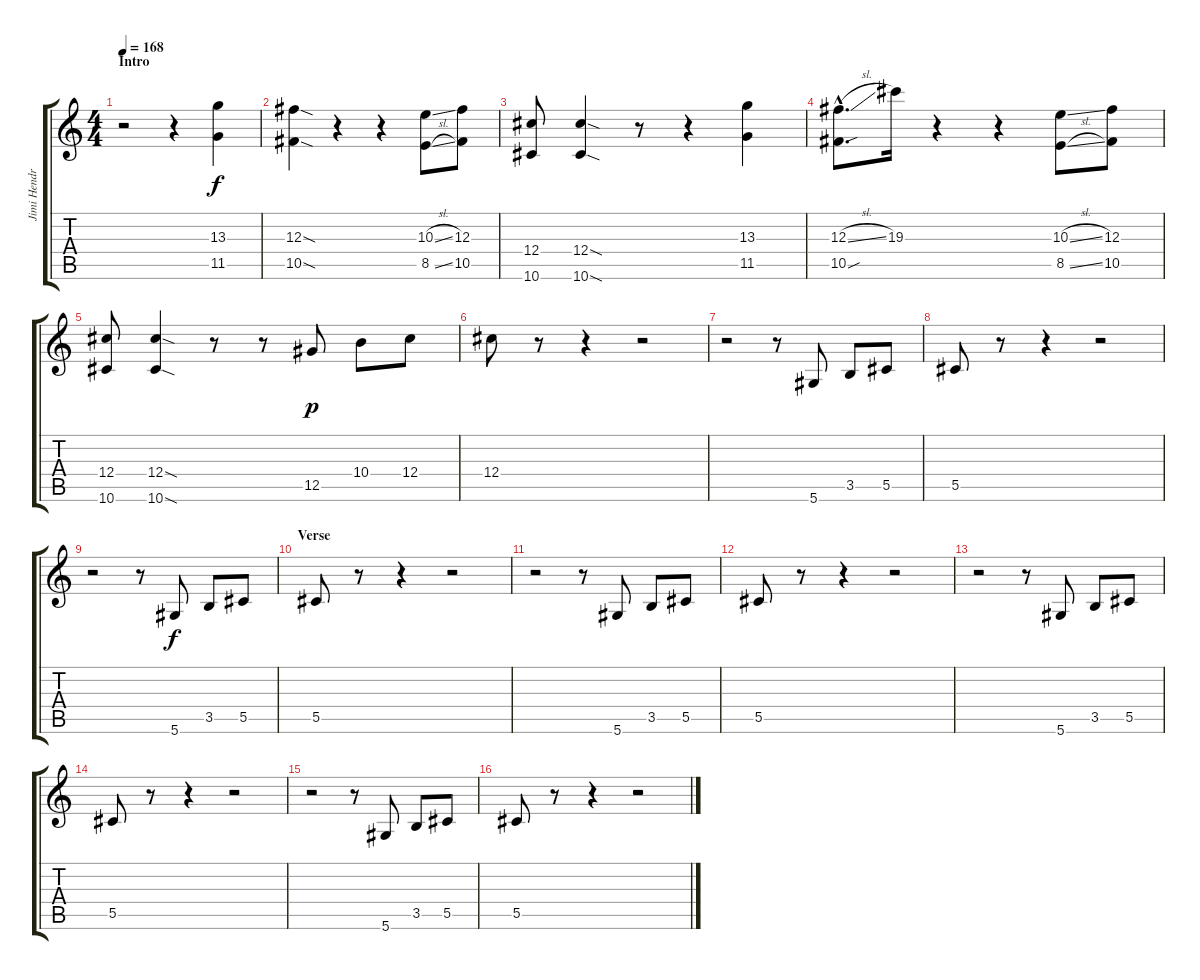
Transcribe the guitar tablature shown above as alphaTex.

\track ("Jimi Hendrix" "Jimi Hendr") {instrument electricguitarclean}
\staff {score tabs}
\tuning (Eb4 Bb3 Gb3 Db3 Ab2 Eb2) {hide}
\ts (4 4)
\section ("" "Intro")
\tempo 168
\clef g2
\ks c
r.2{dy f instrument electricguitarclean} r.4 (13.3 11.5).4 |
(12.3{sod} 10.5{sod}).4 r.4 r.4 (10.3{sl} 8.5{sl}).8 (12.3 10.5).8 |
(12.4 10.6).8 (12.4{sod} 10.6{sod}).4 r.8 r.4 (13.3 11.5).4 |
(12.3{sl hac} 10.5{sou hac}).8{d} 19.3.16 r.4 r.4 (10.3{sl} 8.5{sl}).8 (12.3 10.5).8 |
(12.4 10.6).8 (12.4{sod} 10.6{sod}).4 r.8 r.8 12.5.8{dy p} 10.4.8 12.4.8 |
12.4.8 r.8 r.4 r.2 |
r.2 r.8 5.6.8 3.5.8 5.5.8 |
5.5.8 r.8 r.4 r.2 |
r.2 r.8 5.6.8{dy f} 3.5.8 5.5.8 |
\section ("" "Verse")
5.5.8 r.8 r.4 r.2 |
r.2 r.8 5.6.8 3.5.8 5.5.8 |
5.5.8 r.8 r.4 r.2 |
r.2 r.8 5.6.8 3.5.8 5.5.8 |
5.5.8 r.8 r.4 r.2 |
r.2 r.8 5.6.8 3.5.8 5.5.8 |
5.5.8 r.8 r.4 r.2
